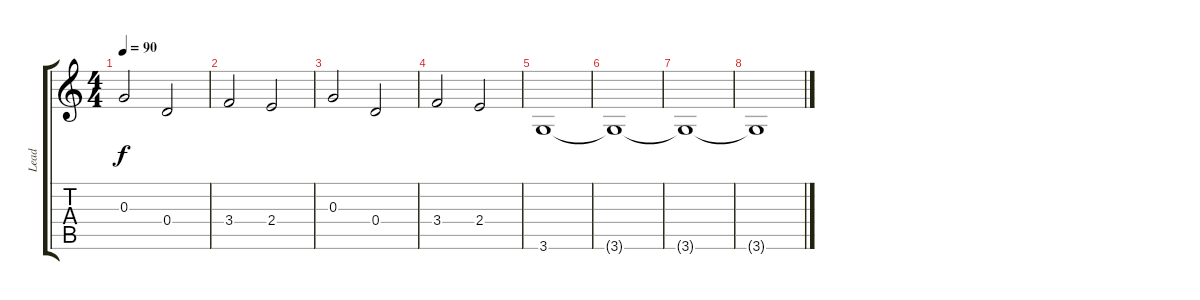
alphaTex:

\track ("Lead" "Lead") {instrument distortionguitar}
\staff {score tabs}
\tuning (E4 B3 G3 D3 A2 E2) {hide}
\ts (4 4)
\tempo 90
\clef g2
\ks c
0.3.2{dy f} 0.4.2 |
3.4.2 2.4.2 |
0.3.2 0.4.2 |
3.4.2 2.4.2 |
3.6.1 |
3.6{t}.1 |
3.6{t}.1 |
3.6{t}.1
